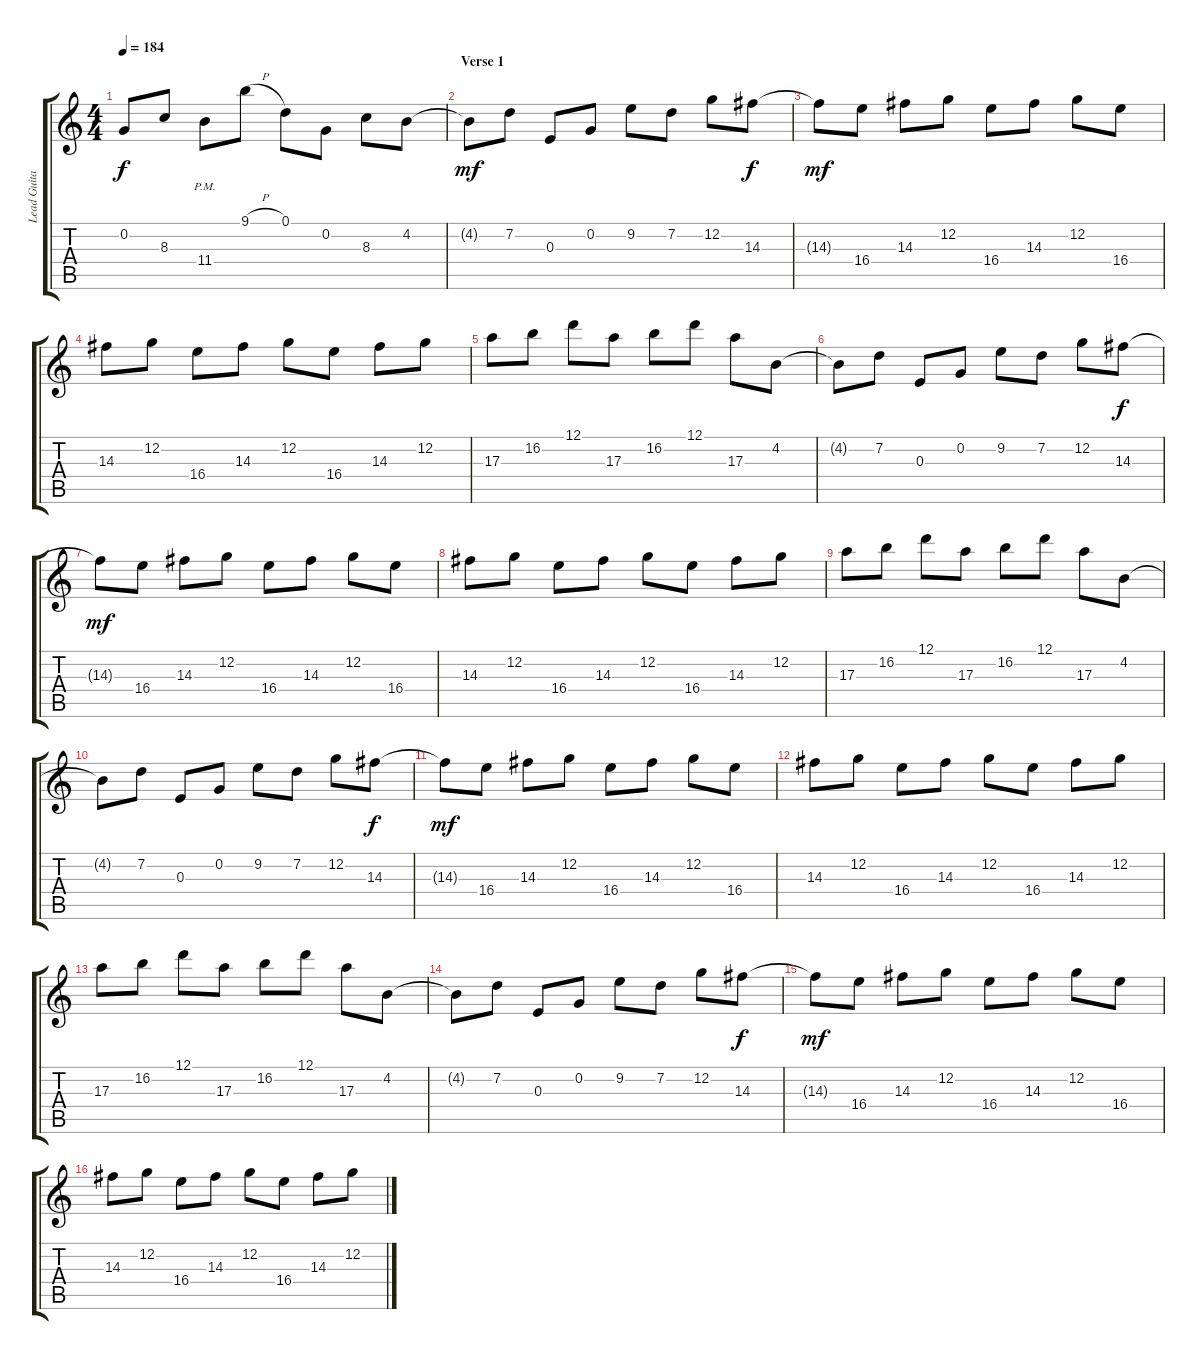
\track ("Lead Guitar" "Lead Guita") {instrument distortionguitar}
\staff {score tabs}
\tuning (D4 G3 E3 C3 G2 C2) {hide}
\ts (4 4)
\tempo 184
\clef g2
\ks c
0.2.8{dy f} 8.3.8 11.4{pm}.8 9.1{h}.8 0.1.8 0.2.8 8.3.8 4.2.8 |
\section ("" "Verse 1")
4.2{t}.8{dy mf} 7.2.8 0.3.8 0.2.8 9.2.8 7.2.8 12.2.8 14.3.8{dy f} |
14.3{t}.8{dy mf} 16.4.8 14.3.8 12.2.8 16.4.8 14.3.8 12.2.8 16.4.8 |
14.3.8 12.2.8 16.4.8 14.3.8 12.2.8 16.4.8 14.3.8 12.2.8 |
17.3.8 16.2.8 12.1.8 17.3.8 16.2.8 12.1.8 17.3.8 4.2.8 |
4.2{t}.8 7.2.8 0.3.8 0.2.8 9.2.8 7.2.8 12.2.8 14.3.8{dy f} |
14.3{t}.8{dy mf} 16.4.8 14.3.8 12.2.8 16.4.8 14.3.8 12.2.8 16.4.8 |
14.3.8 12.2.8 16.4.8 14.3.8 12.2.8 16.4.8 14.3.8 12.2.8 |
17.3.8 16.2.8 12.1.8 17.3.8 16.2.8 12.1.8 17.3.8 4.2.8 |
4.2{t}.8 7.2.8 0.3.8 0.2.8 9.2.8 7.2.8 12.2.8 14.3.8{dy f} |
14.3{t}.8{dy mf} 16.4.8 14.3.8 12.2.8 16.4.8 14.3.8 12.2.8 16.4.8 |
14.3.8 12.2.8 16.4.8 14.3.8 12.2.8 16.4.8 14.3.8 12.2.8 |
17.3.8 16.2.8 12.1.8 17.3.8 16.2.8 12.1.8 17.3.8 4.2.8 |
4.2{t}.8 7.2.8 0.3.8 0.2.8 9.2.8 7.2.8 12.2.8 14.3.8{dy f} |
14.3{t}.8{dy mf} 16.4.8 14.3.8 12.2.8 16.4.8 14.3.8 12.2.8 16.4.8 |
14.3.8 12.2.8 16.4.8 14.3.8 12.2.8 16.4.8 14.3.8 12.2.8
